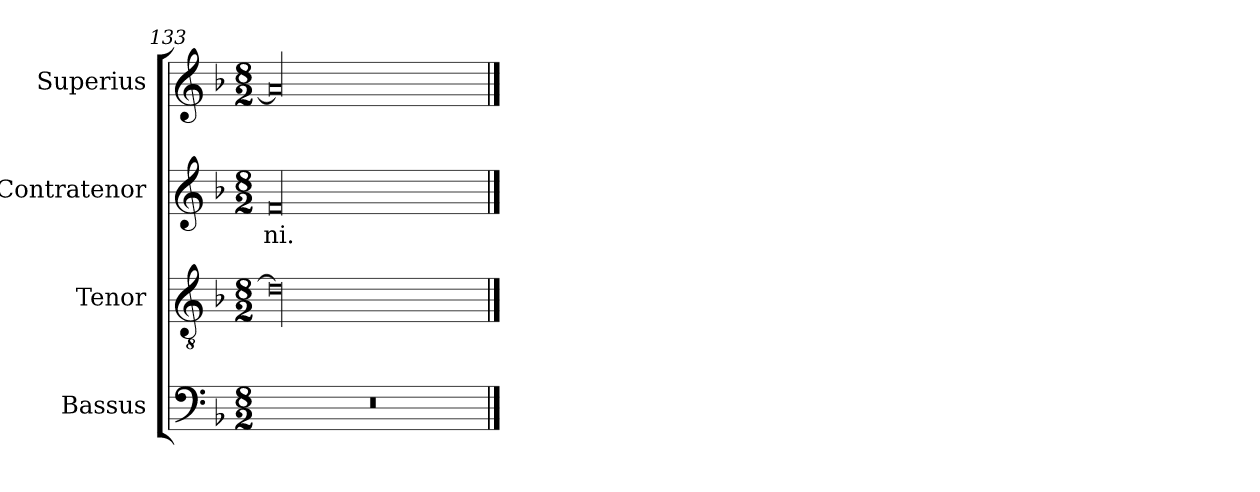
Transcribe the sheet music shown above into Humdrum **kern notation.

**kern	**kern	**kern	**text	**kern
*part4	*part3	*part2	*part2	*part1
*staff4	*staff3	*staff2	*staff2	*staff1
*I"Bassus	*I"Tenor	*I"Contratenor	*	*I"Superius
*clefF4	*clefGv2	*clefG2	*	*clefG2
*k[b-]	*k[b-]	*k[b-]	*	*k[b-]
*M8/2	*M8/2	*M8/2	*	*M8/2
=133	=133	=133	=133	=133
00r	00d\]	00f/	-ni.	00a/]
==	==	==	==	==
*-	*-	*-	*-	*-
